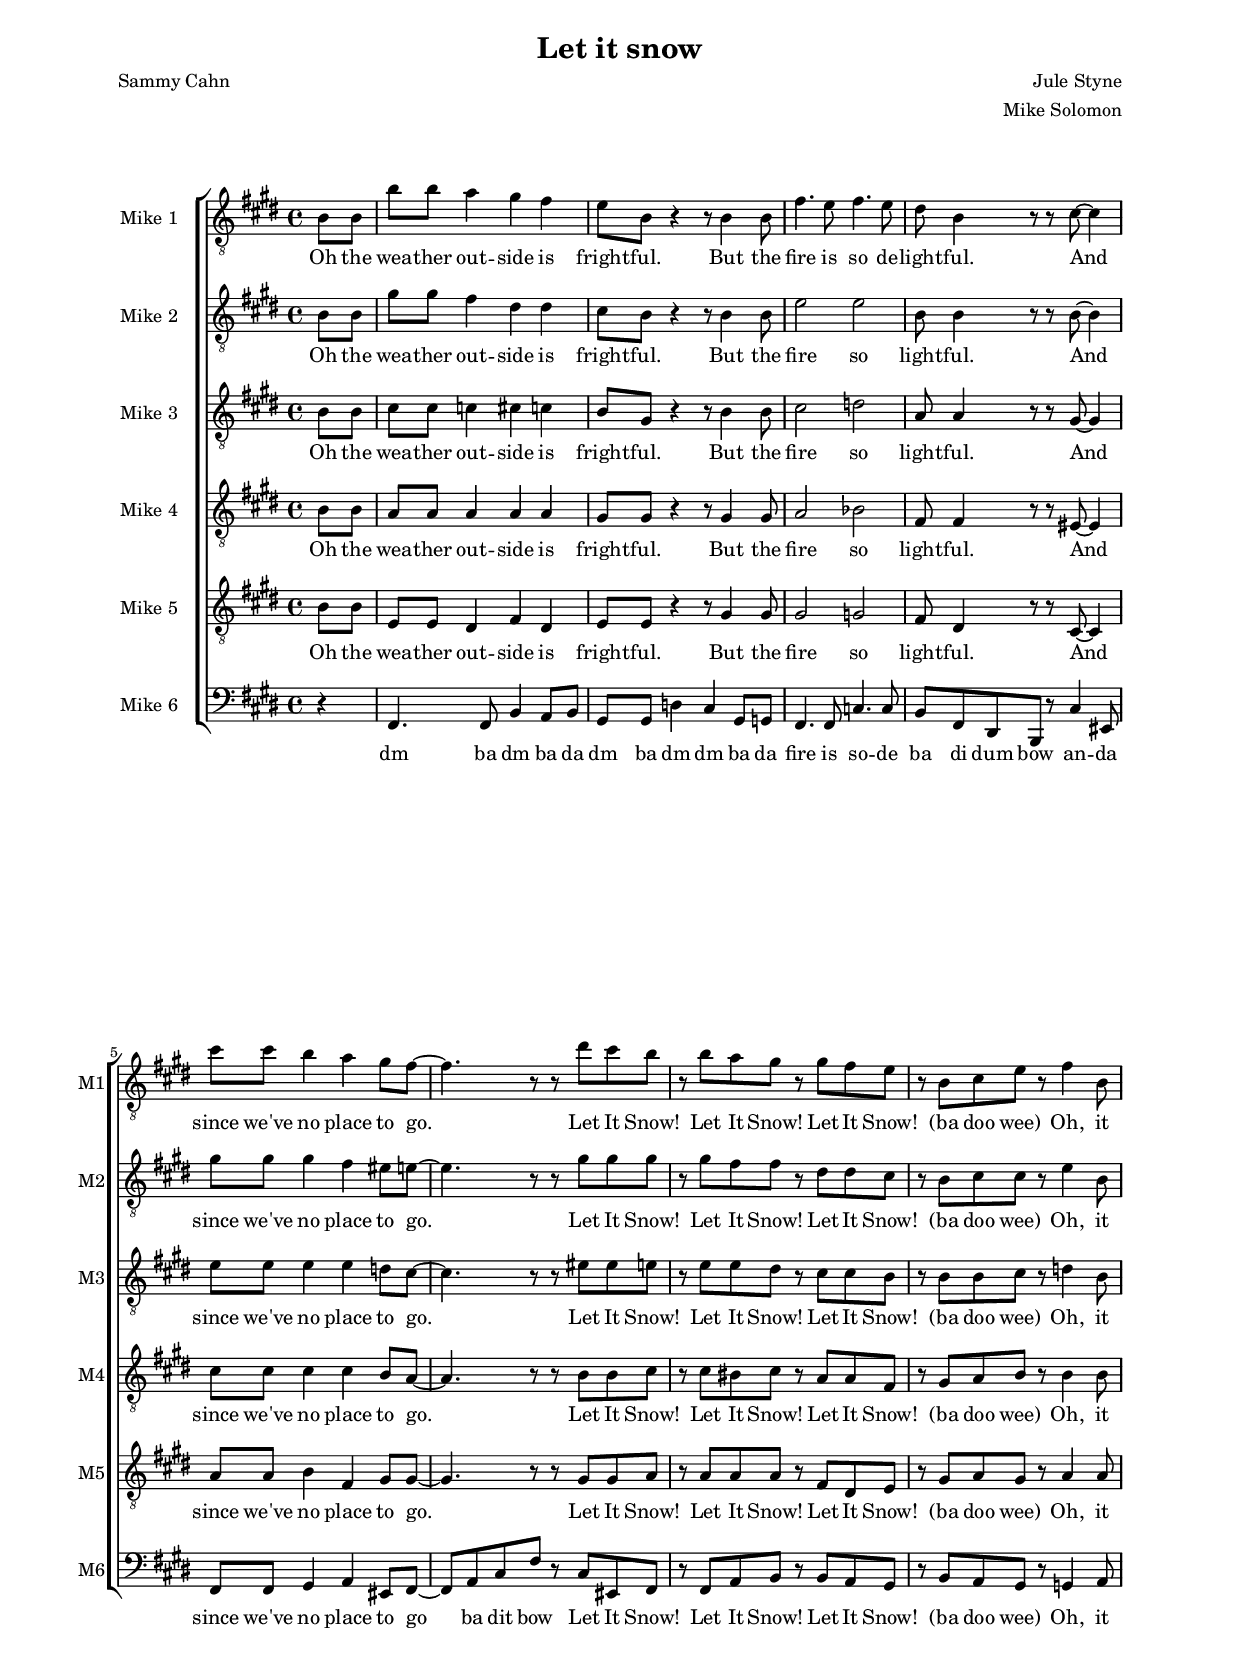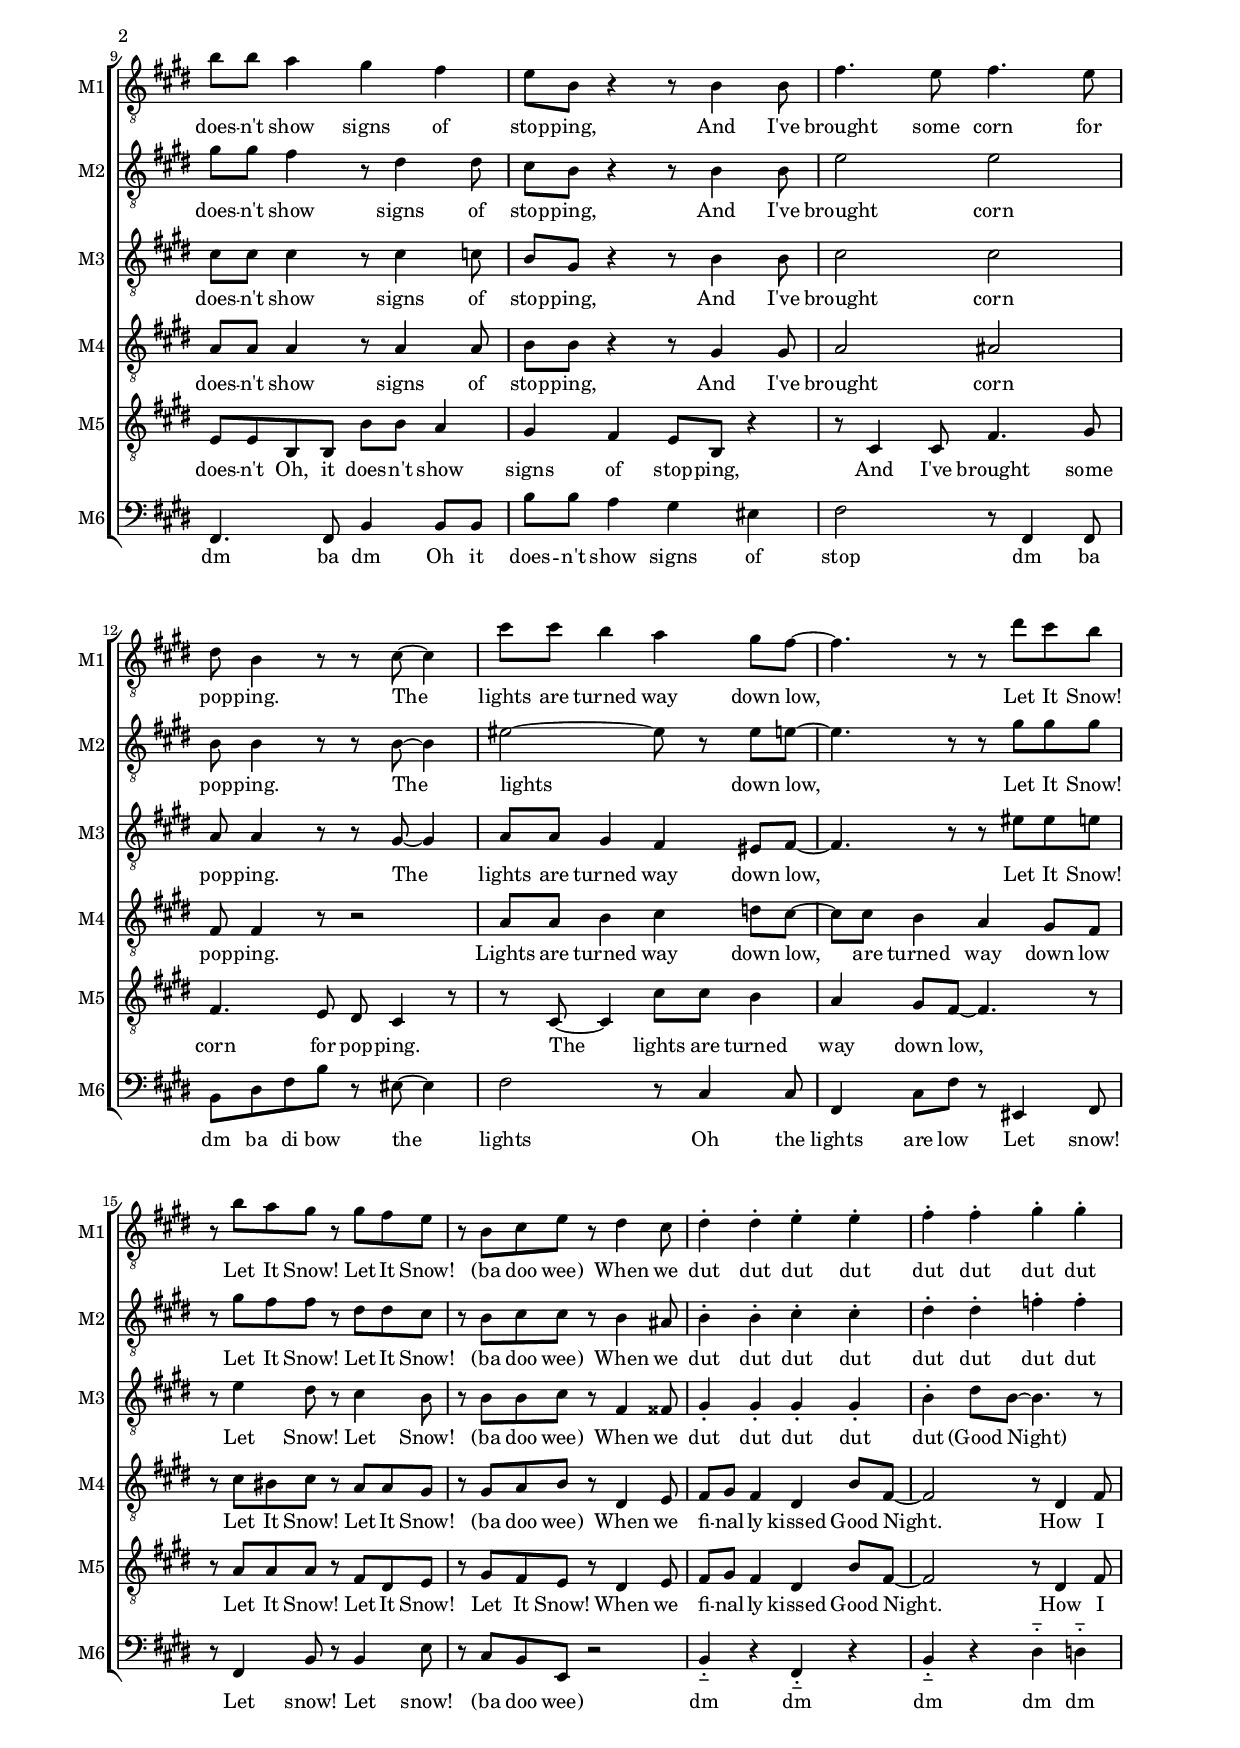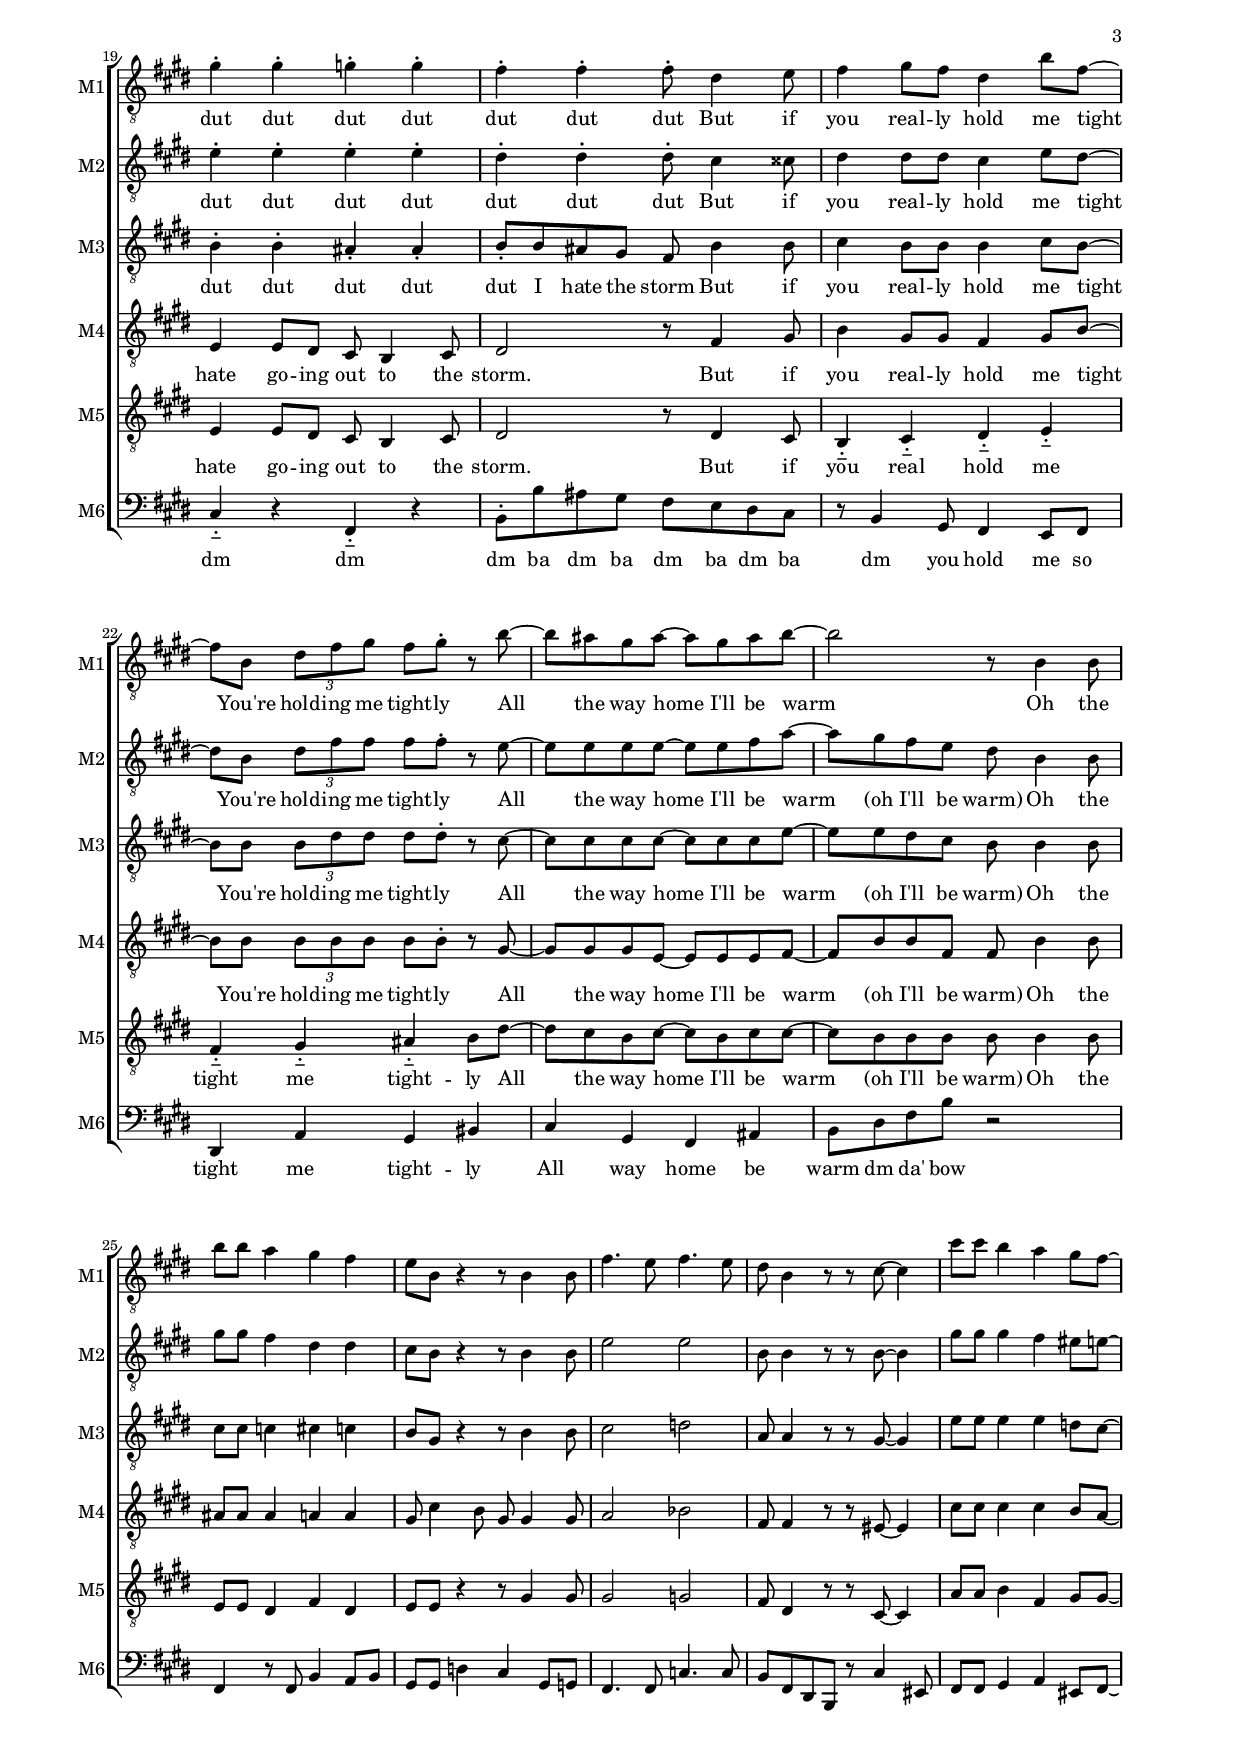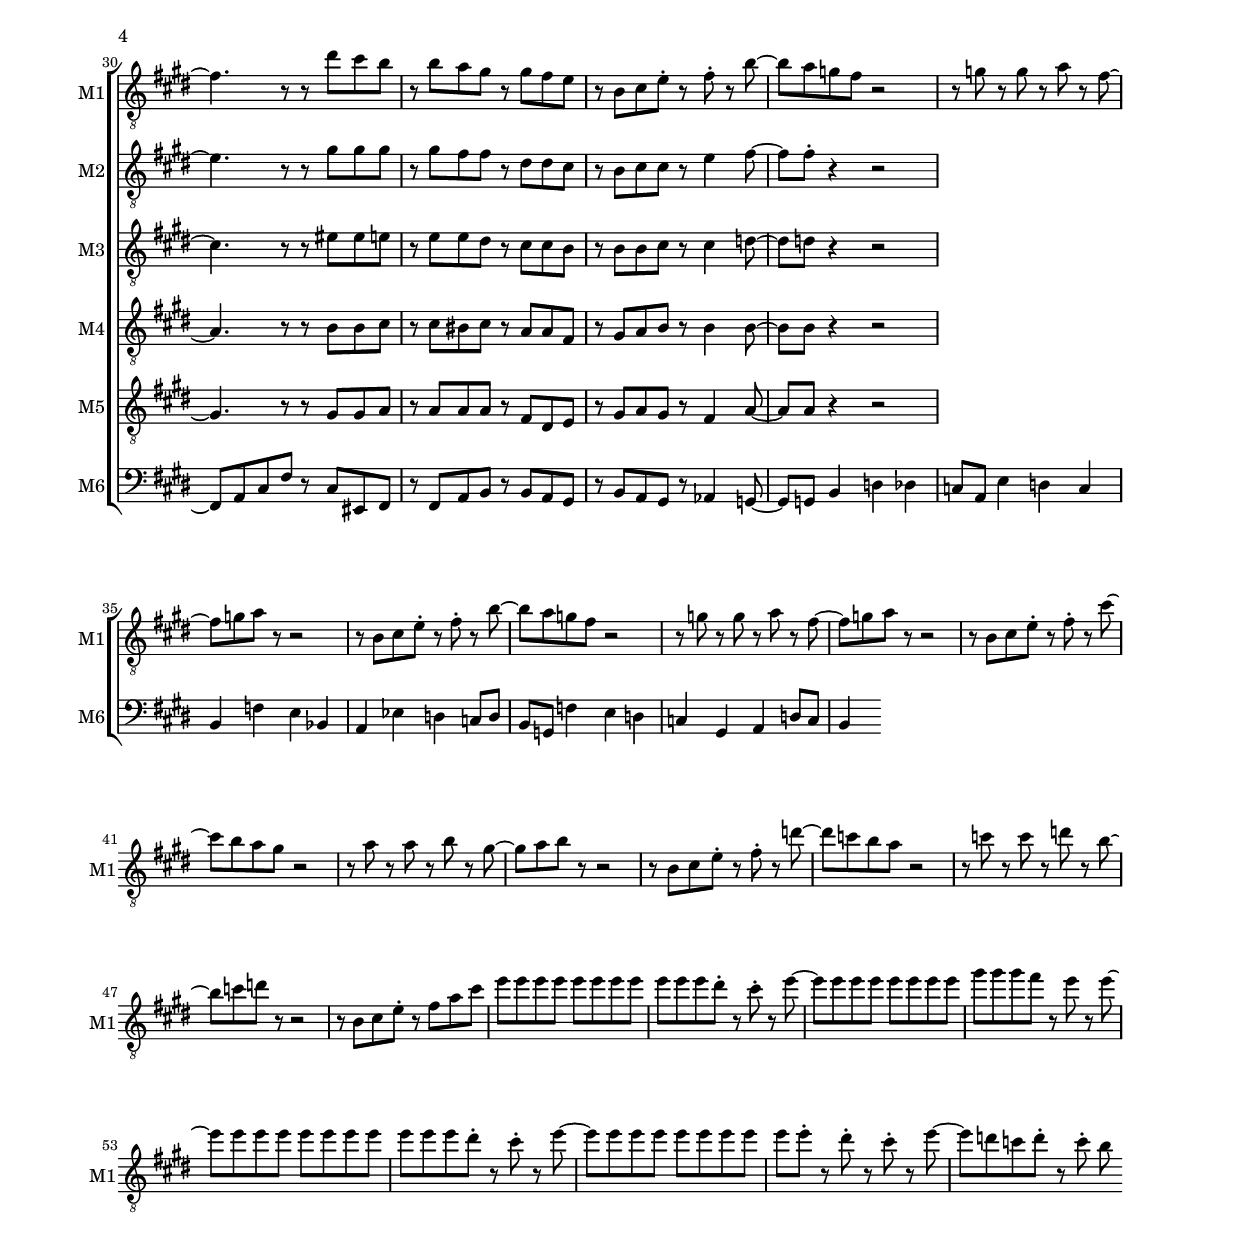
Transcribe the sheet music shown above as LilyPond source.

\version "2.19.83"

one = \relative c' {
    \key e \major
    \partial 4
    \clef "treble_8"
    b8\f b |
    b'8 b a4 gis fis |
    e8 b r4 r8 b4 b8 |
    fis'4. e8 fis4. e8 |
    dis8 b4 r8 r cis ~ cis4 |
    cis'8 cis b4 a gis8 fis ~ |
    fis4. r8 r8 dis' cis b |
    r b a gis r gis fis e |
    r b cis e r fis4 b,8 |
    b'8 b a4 gis fis |
    e8 b r4 r8 b4 b8 |
    fis'4. e8 fis4. e8 |
    dis8 b4 r8 r cis ~ cis4 |
    cis'8 cis b4 a gis8 fis ~ |
    fis4. r8 r8 dis' cis b |
    r b a gis r gis fis e |
    r b cis e r dis4 cis8 |
    dis4-. dis-. e-. e-. |
    fis-. fis-. gis-. gis-. |
    gis-. gis-. g-. g-. |
    fis-. fis-. fis8-. dis4 e8 |
    fis4 gis8 fis dis4 b'8 fis ~ |
    fis b, \times 2/3 { dis fis gis } fis gis-. r b ~ |
    b ais gis ais ~ ais gis ais b ~ |
    b2 r8 b,4 b8 |
    b'8 b a4 gis fis |
    e8 b r4 r8 b4 b8 |
    fis'4. e8 fis4. e8 |
    dis8 b4 r8 r cis ~ cis4 |
    cis'8 cis b4 a gis8 fis ~ |
    fis4. r8 r8 dis' cis b |
    r b a gis r gis fis e |
    r b cis e-. r fis-. r b ~ |
    b a g fis r2 |
    r8 g r g r a r fis ~ |
    fis g a r r2 |
    r8 b, cis e-. r fis-. r b ~ |
    b a g fis r2 |
    r8 g r g r a r fis ~ |
    fis g a r r2 |
    r8 b, cis e-. r fis-. r cis' ~ |
    cis b a gis r2 |
    r8 a r a r b r gis ~ |
    gis a b r r2 |
    r8 b, cis e-. r fis-. r d' ~ |
    d c b a r2 |
    r8 c r c r d r b ~ |
    b c d r r2 |
    r8 b, cis e-. r fis a cis |
    e e e e e e e e |
    e e e dis-. r cis-. r e ~ |
    e e e e e e e e |
    gis gis gis fis r e r e ~ |
    e e e e e e e e |
    e e e dis-. r cis-. r e ~ |
    e e e e e e e e |
    e e-. r dis-. r cis-. r e ~ |
    e d c d-. r c-. b
}

oneL = \lyricmode {
    Oh the wea -- ther out -- side is fright -- ful.
    But the fire is so de -- light -- ful.
    And since we've no place to go.
    Let It Snow! Let It Snow! Let It Snow!
    (ba doo wee)
    Oh, it does -- n't show signs of stop -- ping,
    And I've brought some corn for pop -- ping.
    The lights are turned way down low,
    Let It Snow! Let It Snow! Let It Snow!
    (ba doo wee)
    When we
    dut dut dut dut dut dut dut dut dut dut dut dut dut dut dut
    But if you real -- ly hold me tight
    You're hold -- ing me tight -- ly
    All the way home I'll be warm
    Oh the    
}

two = \relative c' {
    \key e \major
    \partial 4
    \clef "treble_8"
    b8\ppp b |
    gis'8\f gis fis4 dis dis |
    cis8 b8 r4 r8 b4 b8 |
    e2 e |
    b8 b4 r8 r b8 ~ b4 |
    gis'8 gis gis4 fis eis8 e ~ |
    e4. r8 r8 gis gis gis |
    r gis fis fis r dis dis cis |
    r b cis cis r e4 b8\pp |
    gis'8\f gis fis4 r8 dis4 dis8 |
    cis8 b8 r4 r8 b4 b8 |
    e2 e |
    b8 b4 r8 r b8 ~ b4 |
    eis2 ~ eis8 r eis8 e ~ |
    e4. r8 r8 gis gis gis |
    r gis fis fis r dis dis cis |
    r b cis cis r b4 ais8 |
    b4-. b-. cis-. cis-. |
    dis-. dis-. f-. f-. |
    e-. e-. e-. e-. |
    dis-. dis-. dis8-. cis4 cisis8 |
    dis4 dis8 dis cis4 e8 dis ~ |
    dis b\ppp \times 2/3 { dis fis fis } fis fis-. r e\f ~ |
    e e e e ~ e e fis a ~ |
    a gis fis e dis b4\ppp b8 |
    gis'8\f gis fis4 dis dis |
    cis8 b8 r4 r8 b4 b8 |
    e2 e |
    b8 b4 r8 r b8 ~ b4 |
    gis'8 gis gis4 fis eis8 e ~ |
    e4. r8 r8 gis gis gis |
    r gis fis fis r dis dis cis |
    r b cis cis r e4 fis8 ~ |
    fis fis8-. r4 r2 |
}

twoL = \lyricmode {
    Oh the wea -- ther out -- side is fright -- ful.
    But the fire so light -- ful.
    And since we've no place to go.
    Let It Snow! Let It Snow! Let It Snow!
    (ba doo wee)
    Oh, it does -- n't show signs of stop -- ping,
    And I've brought corn pop -- ping.
    The lights down low,
    Let It Snow! Let It Snow! Let It Snow!
    (ba doo wee)
    When we
    dut dut dut dut dut dut dut dut dut dut dut dut dut dut dut
    But if you real -- ly hold me tight
    You're hold -- ing me tight -- ly
    All the way home I'll be warm (oh I'll be warm)
    Oh the 
}

three = \relative c' {
    \key e \major
    \partial 4
    \clef "treble_8"
    b8\ppp b |
    cis8\f cis c4 cis c |
    b8 gis r4 r8 b4 b8 |
    cis2 d |
    a8 a4 r8 r gis8 ~ gis4 |
    e'8 e e4 e d8 cis ~ |
    cis4. r8 r eis eis e |
    r e e dis r cis cis b |
    r b b cis r d4 b8\pp |
    cis8\f cis cis4 r8 cis4 c8 |
    b8 gis r4 r8 b4 b8 |
    cis2 cis |
    a8 a4 r8 r gis8 ~ gis4 |
    a8 a gis4 fis eis8 fis ~ |
    fis4. r8 r8 eis' eis e |
    r e4 dis8 r cis4 b8 |
    r b b cis r fis,4 fisis8 |
    gis4-. gis-. gis-. gis-. |
    b-. dis8 b ~ b4. r8 |
    b4-. b-. ais-. ais-. |
    b8-. b ais gis fis b4 b8  |
    cis4 b8 b b4 cis8 b ~ |
    b b\ppp \times 2/3 { b dis\f dis } dis dis-. r cis ~ |
    cis cis cis cis ~ cis cis cis e ~ |
    e e dis cis b b4\ppp b8 |
    cis8\f cis c4 cis c |
    b8 gis r4 r8 b4 b8 |
    cis2 d |
    a8 a4 r8 r gis8 ~ gis4 |
    e'8 e e4 e d8 cis ~ |
    cis4. r8 r eis eis e |
    r e e dis r cis cis b |
    r b b cis r cis4 d8 ~ |
    d8 d8 r4 r2 |
}

threeL = \lyricmode {
    Oh the wea -- ther out -- side is fright -- ful.
    But the fire so light -- ful.
    And since we've no place to go.
    Let It Snow! Let It Snow! Let It Snow!
    (ba doo wee)
    Oh, it does -- n't show signs of stop -- ping,
    And I've brought corn pop -- ping.
    The lights are turned way down low,
    Let It Snow! Let Snow! Let Snow!
    (ba doo wee)
    When we
    dut dut dut dut dut (Good Night) dut dut dut dut dut I hate the storm
    But if you real -- ly hold me tight
    You're hold -- ing me tight -- ly
    All the way home I'll be warm (oh I'll be warm)
    Oh the 
}

four = \relative c' {
    \key e \major
    \partial 4
    \clef "treble_8"
    b8\ppp b |
    a8\f a a4 a a |
    gis8 gis r4 r8 gis4 gis8 |
    a2 bes |
    fis8 fis4 r8 r eis8 ~ eis4 |
    cis'8 cis cis4 cis b8 a ~ |
    a4. r8 r b b cis |
    r cis bis cis r a a fis |
    r gis a b r b4\ppp b8 |
    a8\f a a4 r8 a4 a8 |
    b8 b r4 r8 gis4 gis8 |
    a2 ais |
    fis8 fis4 r8 r2 |
    a8 a b4 cis d8 cis ~ |
    cis8 cis b4 a gis8 fis |
    r cis' bis cis r a a gis |
    r gis a b r dis,4 e8 |
    fis8 gis fis4 dis b'8 fis ~ |
    fis2 r8 dis4 fis8 |
    e4 e8 dis cis b4 cis8 |
    dis2 r8 fis4 gis8 |
    b4 gis8 gis fis4 gis8 b ~ |
    b b \times 2/3 { b b b } b b-. r gis ~ |
    gis gis gis e ~ e e e fis ~ |
    fis b b fis fis b4 b8 |
    ais8 ais ais4 a a |
    gis8 cis4 b8 gis8 gis4 gis8 |
    a2 bes |
    fis8 fis4 r8 r eis8 ~ eis4 |
    cis'8 cis cis4 cis b8 a ~ |
    a4. r8 r b b cis |
    r cis bis cis r a a fis |
    r gis a b r b4 b8 ~ |
    b8 b r4 r2 |
}

fourL = \lyricmode {
    Oh the wea -- ther out -- side is fright -- ful.
    But the fire so light -- ful.
    And since we've no place to go.
    Let It Snow! Let It Snow! Let It Snow!
    (ba doo wee)
    Oh, it does -- n't show signs of stop -- ping,
    And I've brought corn pop -- ping.
    Lights are turned way down low, are turned way down low
    Let It Snow! Let It Snow!
    (ba doo wee)
    When we
    fi -- nal -- ly kissed Good Night.
    How I hate go -- ing out to the storm.
    But if you real -- ly hold me tight
    You're hold -- ing me tight -- ly
    All the way home I'll be warm (oh I'll be warm)
    Oh the 
}

five = \relative c' {
    \key e \major
    \partial 4
    \clef "treble_8"
    b8\ppp b |
    e,8\f e dis4 fis dis |
    e8 e r4 r8 gis4 gis8 |
    gis2 g |
    fis8 dis4 r8 r cis8 ~ cis4 |
    a'8 a b4 fis gis8 gis ~ |
    gis4. r8 r gis gis a |
    r a a a r fis dis e |
    r gis a gis r a4 a8\mf |
    e8 e b8 b b'8 b a4 |
    gis fis e8 b r4 |
    r8 cis4 cis8 fis4. gis8 |
    fis4. e8 dis8 cis4 r8 |
    r cis ~ cis4 cis'8 cis b4 |
    a gis8 fis ~ fis4. r8 |
    r a a a r fis dis e |
    r gis fis e r dis4 e8 |
    fis8 gis fis4 dis b'8 fis ~ |
    fis2 r8 dis4 fis8 |
    e4 e8 dis cis b4 cis8 |
    dis2 r8 dis4 cis8 |
    b4-_ cis-_ dis-_ e-_ |
    fis-_ gis-_ ais-_ b8 dis ~ |
    dis cis b cis ~ cis b cis cis ~ |
    cis b b b b8 b4\ppp b8 |
    e,8\f e dis4 fis dis |
    e8 e r4 r8 gis4 gis8 |
    gis2 g |
    fis8 dis4 r8 r cis8 ~ cis4 |
    a'8 a b4 fis gis8 gis ~ |
    gis4. r8 r gis gis a |
    r a a a r fis dis e |
    r gis a gis r fis4 a8 ~ |
    a8 a r4 r2 |
}

fiveL = \lyricmode {
    Oh the wea -- ther out -- side is fright -- ful.
    But the fire so light -- ful.
    And since we've no place to go.
    Let It Snow! Let It Snow! Let It Snow!
    (ba doo wee)
    Oh, it does -- n't Oh, it does -- n't show signs of stop -- ping,
    And I've brought some corn for pop -- ping.
    The lights are turned way down low,
    Let It Snow! Let It Snow! Let It Snow!
    When we
    fi -- nal -- ly kissed Good Night.
    How I hate go -- ing out to the storm.
    But if you real hold me tight me tight -- ly
    All the way home I'll be warm (oh I'll be warm)
    Oh the 
}

six = \relative c, {
    \key e \major
    \partial 4
    \clef bass
    r4 |
    fis4. fis8 b4 a8 b |
    gis8 gis d'4 cis gis8 g |
    fis4. fis8 c'4. c8 |
    b fis dis b r cis'4 eis,8 |
    fis8 fis gis4 a eis8 fis ~ |
    fis8 a cis fis r cis eis, fis |
    r fis a b r b a gis |
    r8 b a gis r g4 a8 |
    fis4. fis8 b4 b8 b |
    b'8 b a4 gis eis |
    fis2 r8 fis,4 fis8 |
    b8 dis fis b r eis, ~ eis4 |
    fis2 r8 cis4 cis8 |
    fis,4 cis'8 fis8 r8 eis,4 fis8 |
    r fis4 b8 r b4 e8 |
    r cis b e, r2 |
    b'4-_ r fis-_ r |
    b-_ r dis-_ d-_ |
    cis-_ r fis,-_ r |
    b8-. b' ais gis fis e dis cis |
    r8 b4 gis8 fis4 e8 fis |
    dis4 a' gis bis |
    cis gis fis ais |
    b8 dis fis b r2 |
    fis,4 r8 fis b4 a8 b |
    gis8 gis d'4 cis gis8 g |
    fis4. fis8 c'4. c8 |
    b fis dis b r cis'4 eis,8 |
    fis8 fis gis4 a eis8 fis ~ |
    fis8 a cis fis r cis eis, fis |
    r fis a b r b a gis |
    r8 b a gis r aes4 g8 ~ |
    g8 g b4 d des |
    c8 a e'4 d c |
    b f' e bes |
    a ees' d c8 d |
    b8 g f'4 e d |
    c gis a d8 c |
    b4
}

sixL = \lyricmode {
    dm ba dm ba da
    dm ba dm dm ba da
    fire is so -- de
    ba di dum bow an -- da
    since we've no place to
    go ba dit bow
    Let It Snow! Let It Snow! Let It Snow!
    (ba doo wee)
    Oh, it
    dm ba dm Oh it does -- n't show signs of stop
    dm ba
    dm ba di bow the lights
    Oh the lights are low
    Let snow! Let snow! Let snow!
    (ba doo wee)
    dm dm dm dm dm dm dm
    dm ba dm ba dm ba dm ba
    dm you hold me so tight
    me tight -- ly
    All way home be warm dm da' bow
}

unfoldSwing = #(define-music-function (parser location tp) (integer?)
#{
  \set Score.tempoWholesPerMinute = #(ly:make-moment (/ (* 3 tp) 2) 8 0 0)
  s8
  \set Score.tempoWholesPerMinute = #(ly:make-moment (* 3 tp) 8 0 0)
  s8
#})

muzak = \new ChoirStaff <<
    \new Staff \with { instrumentName = "Mike 1" shortInstrumentName = "M1" } << \new Voice = "one" \one \new Lyrics \lyricsto "one" \oneL >>
    \new Staff \with { instrumentName = "Mike 2" shortInstrumentName = "M2" } << \new Voice = "two" \two \new Lyrics \lyricsto "two" \twoL >>
    \new Staff \with { instrumentName = "Mike 3" shortInstrumentName = "M3" } << \new Voice = "three" \three \new Lyrics \lyricsto "three" \threeL >>
    \new Staff \with { instrumentName = "Mike 4" shortInstrumentName = "M4" } << \new Voice = "four" \four \new Lyrics \lyricsto "four" \fourL >>
    \new Staff \with { instrumentName = "Mike 5" shortInstrumentName = "M5" } << \new Voice = "five" \five \new Lyrics \lyricsto "five" \fiveL >>
    \new Staff \with { instrumentName = "Mike 6" shortInstrumentName = "M6" } << \new Voice = "six" \six \new Lyrics \lyricsto "six" \sixL >>
>>

\score {
    \muzak
    \layout { \Score { \override DynamicText.stencil = ##f }}
}

\score {
    << { \unfoldRepeats \muzak } { \repeat unfold 86 { \unfoldSwing #98 } \set Score.tempoWholesPerMinute = #(ly:make-moment 98 4 0 0) s4 \repeat unfold 158 { \unfoldSwing #98 } } >>
    \midi {}
}

\header {
    title = "Let it snow"
    composer = "Jule Styne"
    arranger = "Mike Solomon"
    poet = "Sammy Cahn"
}

\paper {
    left-margin=2.0\cm
    right-margin=2.0\cm
}
#(set-global-staff-size 15.87)